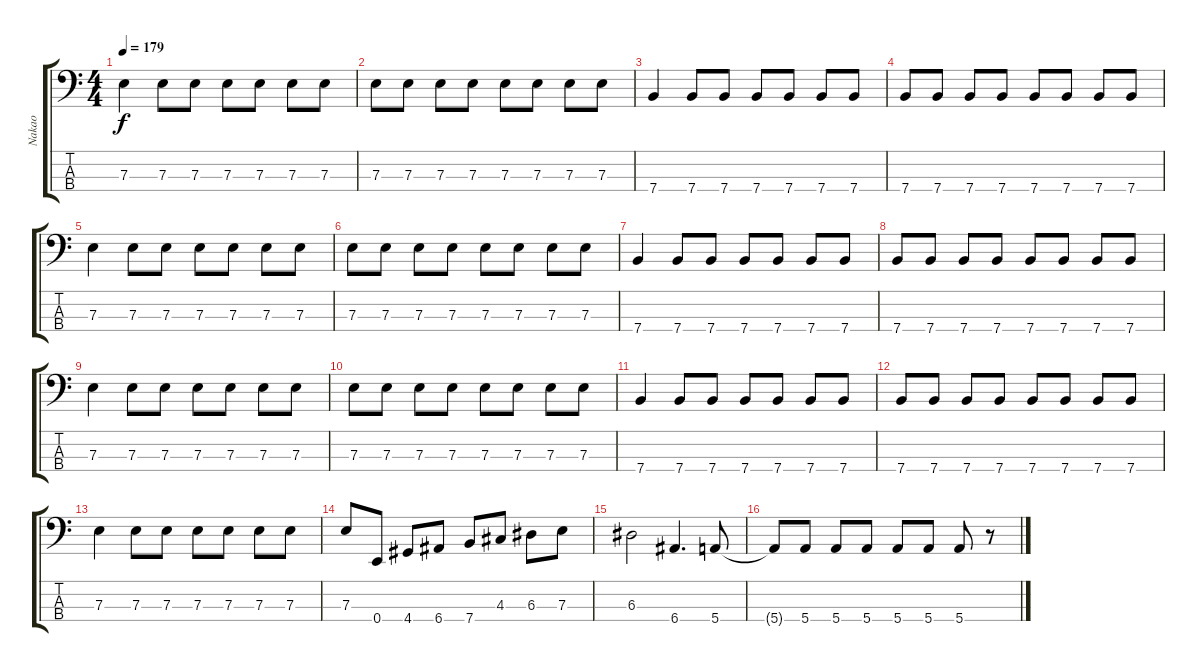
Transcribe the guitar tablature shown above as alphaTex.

\track ("Nakao" "Nakao") {instrument electricbassfinger}
\staff {score tabs}
\tuning (G2 D2 A1 E1) {hide}
\ts (4 4)
\tempo 179
\clef f4
\ks c
7.3.4{dy f} 7.3.8 7.3.8 7.3.8 7.3.8 7.3.8 7.3.8 |
7.3.8 7.3.8 7.3.8 7.3.8 7.3.8 7.3.8 7.3.8 7.3.8 |
7.4.4 7.4.8 7.4.8 7.4.8 7.4.8 7.4.8 7.4.8 |
7.4.8 7.4.8 7.4.8 7.4.8 7.4.8 7.4.8 7.4.8 7.4.8 |
7.3.4 7.3.8 7.3.8 7.3.8 7.3.8 7.3.8 7.3.8 |
7.3.8 7.3.8 7.3.8 7.3.8 7.3.8 7.3.8 7.3.8 7.3.8 |
7.4.4 7.4.8 7.4.8 7.4.8 7.4.8 7.4.8 7.4.8 |
7.4.8 7.4.8 7.4.8 7.4.8 7.4.8 7.4.8 7.4.8 7.4.8 |
7.3.4 7.3.8 7.3.8 7.3.8 7.3.8 7.3.8 7.3.8 |
7.3.8 7.3.8 7.3.8 7.3.8 7.3.8 7.3.8 7.3.8 7.3.8 |
7.4.4 7.4.8 7.4.8 7.4.8 7.4.8 7.4.8 7.4.8 |
7.4.8 7.4.8 7.4.8 7.4.8 7.4.8 7.4.8 7.4.8 7.4.8 |
7.3.4 7.3.8 7.3.8 7.3.8 7.3.8 7.3.8 7.3.8 |
7.3.8 0.4.8 4.4.8 6.4.8 7.4.8 4.3.8 6.3.8 7.3.8 |
6.3.2 6.4.4{d} 5.4.8 |
5.4{t}.8 5.4.8 5.4.8 5.4.8 5.4.8 5.4.8 5.4.8 r.8
